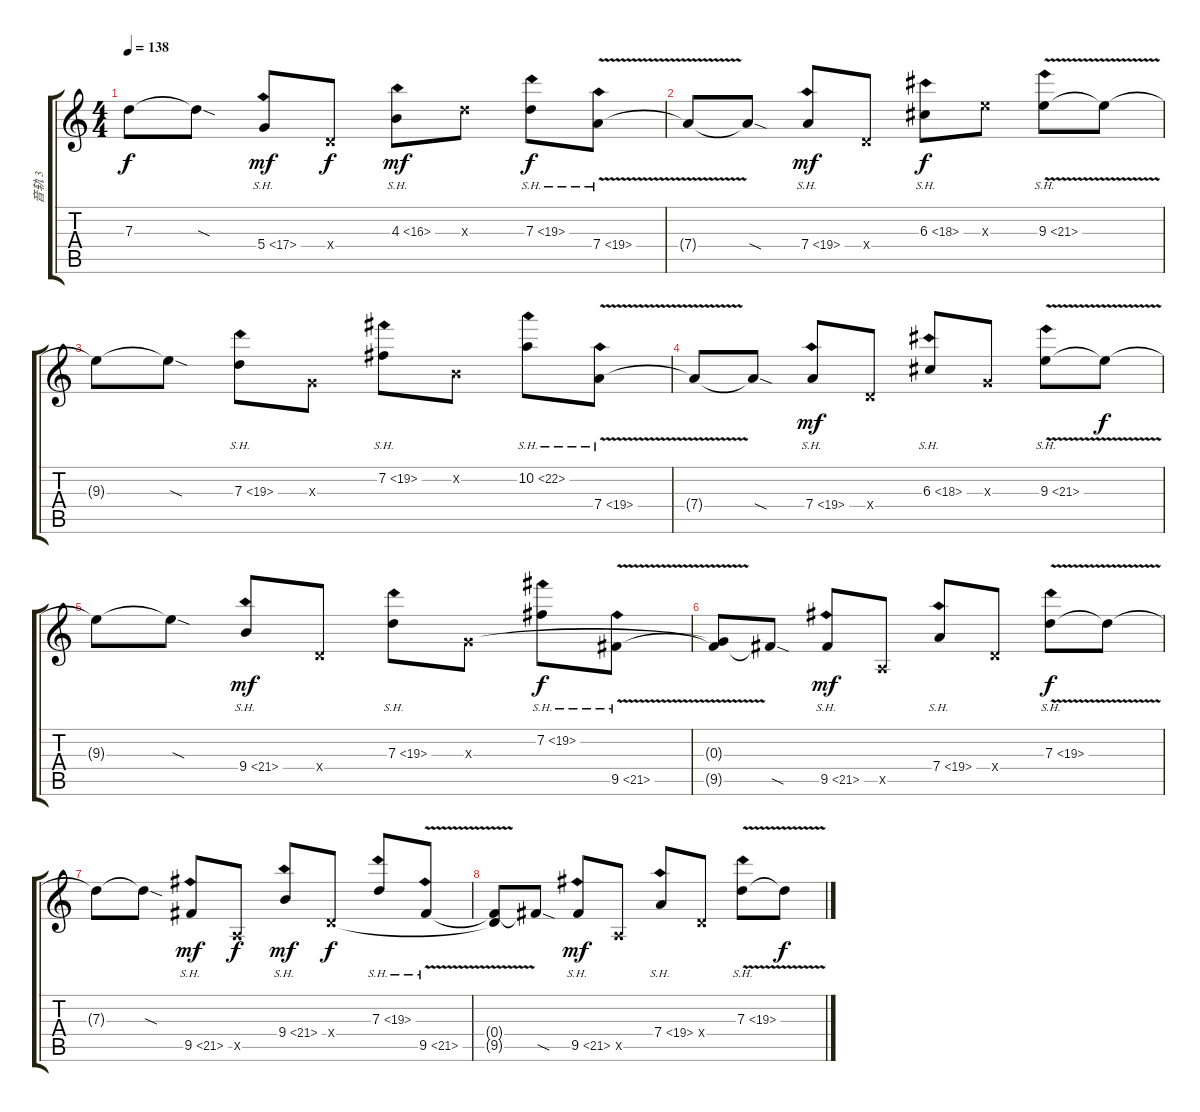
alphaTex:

\track ("音轨 3" "音轨 3") {instrument distortionguitar}
\staff {score tabs}
\tuning (E4 B3 G3 D3 A2 E2) {hide}
\ts (4 4)
\tempo 138
\clef g2
\ks c
7.3{t}.8{dy f} 7.3{sod t}.8 5.4{sh 12}.8{dy mf} 0.4{x}.8{dy f} 4.3{sh 12}.8{dy mf} 7.3{x}.8 7.3{sh 12}.8{dy f} 7.4{sh 12 v}.8 |
7.4{t}.8 7.4{sod t}.8 7.4{sh 12}.8{dy mf} 0.4{x}.8 6.3{sh 12}.8{dy f} 9.3{x}.8 9.3{sh 12 v}.8 9.3{t}.8 |
9.3{t}.8 9.3{sod t}.8 7.3{sh 12}.8 0.3{x}.8 7.2{sh 12}.8 0.2{x}.8 10.2{sh 12}.8 7.4{sh 12 v}.8 |
7.4{t}.8 7.4{sod t}.8 7.4{sh 12}.8{dy mf} 0.4{x}.8 6.3{sh 12}.8 0.3{x}.8 9.3{sh 12 v}.8 9.3{t}.8{dy f} |
9.3{t}.8 9.3{sod t}.8 9.4{sh 12}.8{dy mf} 0.4{x}.8 7.3{sh 12}.8 0.3{x}.8 7.2{sh 12}.8{dy f} 9.5{sh 12 v}.8 |
(0.3{t} 9.5{t}).8 9.5{sod t}.8 9.5{sh 12}.8{dy mf} 0.5{x}.8 7.4{sh 12}.8 0.4{x}.8 7.3{sh 12 v}.8{dy f} 7.3{t}.8 |
7.3{t}.8 7.3{sod t}.8 9.5{sh 12}.8{dy mf} 0.5{x}.8{dy f} 9.4{sh 12}.8{dy mf} 0.4{x}.8{dy f} 7.3{sh 12}.8 9.5{sh 12 v}.8 |
(0.4{t} 9.5{t}).8 9.5{sod t}.8 9.5{sh 12}.8{dy mf} 0.5{x}.8 7.4{sh 12}.8 0.4{x}.8 7.3{sh 12 v}.8{txt ""} 7.3{t}.8{dy f}
